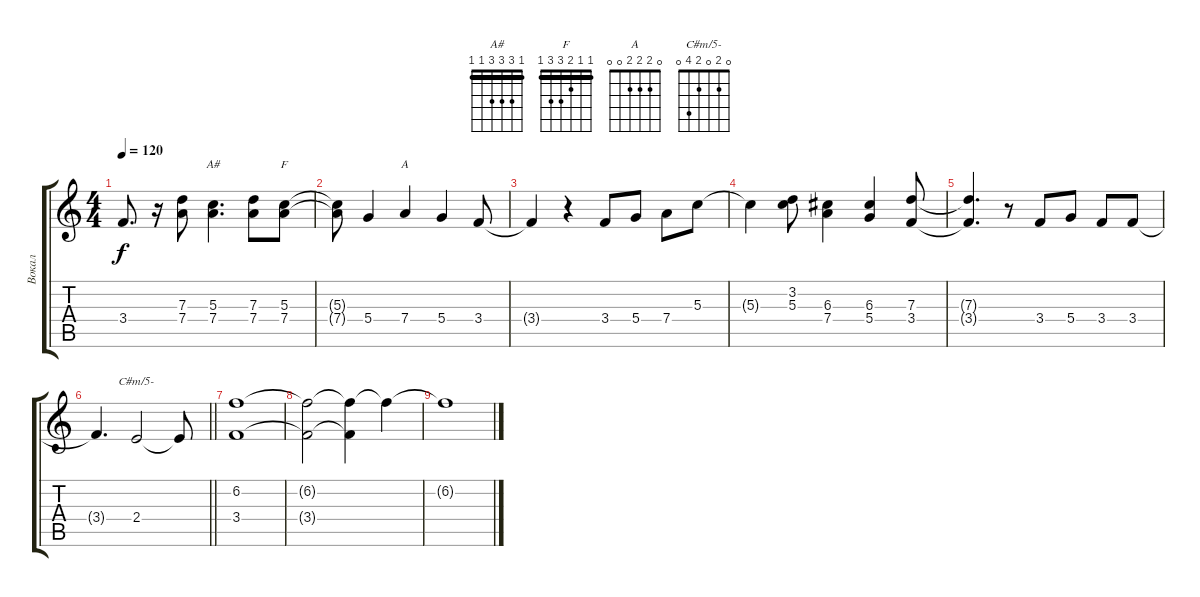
\track ("Вокал" "Вокал") {instrument overdrivenguitar}
\staff {score tabs}
\tuning (E4 B3 G3 D3 A2 E2) {hide}
\chord ("A#" 1 3 3 3 1 1) {barre 1}
\chord ("F" 1 1 2 3 3 1) {barre 1}
\chord ("A" 0 2 2 2 0 0)
\chord ("C#m/5-" 0 2 0 2 4 0)
\ts (4 4)
\tempo 120
\clef g2
\ks c
3.4{t}.8{d dy f} r.16 (7.3 7.4).8 (5.3 7.4).4{d ch "A#"} (7.3 7.4).8 (5.3 7.4).8{ch "F"} |
(5.3{t} 7.4{t}).8 5.4.4 7.4.4{ch "A"} 5.4.4 3.4.8 |
3.4{t}.4 r.4 3.4.8 5.4.8 7.4.8 5.3.8 |
5.3{t}.4 (3.2 5.3).8 (6.3 7.4).4 (6.3 5.4).4 (7.3 3.4).8 |
(7.3{t} 3.4{t}).4{d} r.8 3.4.8 5.4.8 3.4.8 3.4.8 |
\barLineRight lightlight
3.4{t}.4{d} 2.4.2{ch "C#m/5-"} 2.4{t}.8 |
(6.2 3.4).1 |
(6.2{t} 3.4{t}).2{volume 2} (6.2{t} 3.4{t}).4 6.2{t}.4 |
6.2{t}.1
